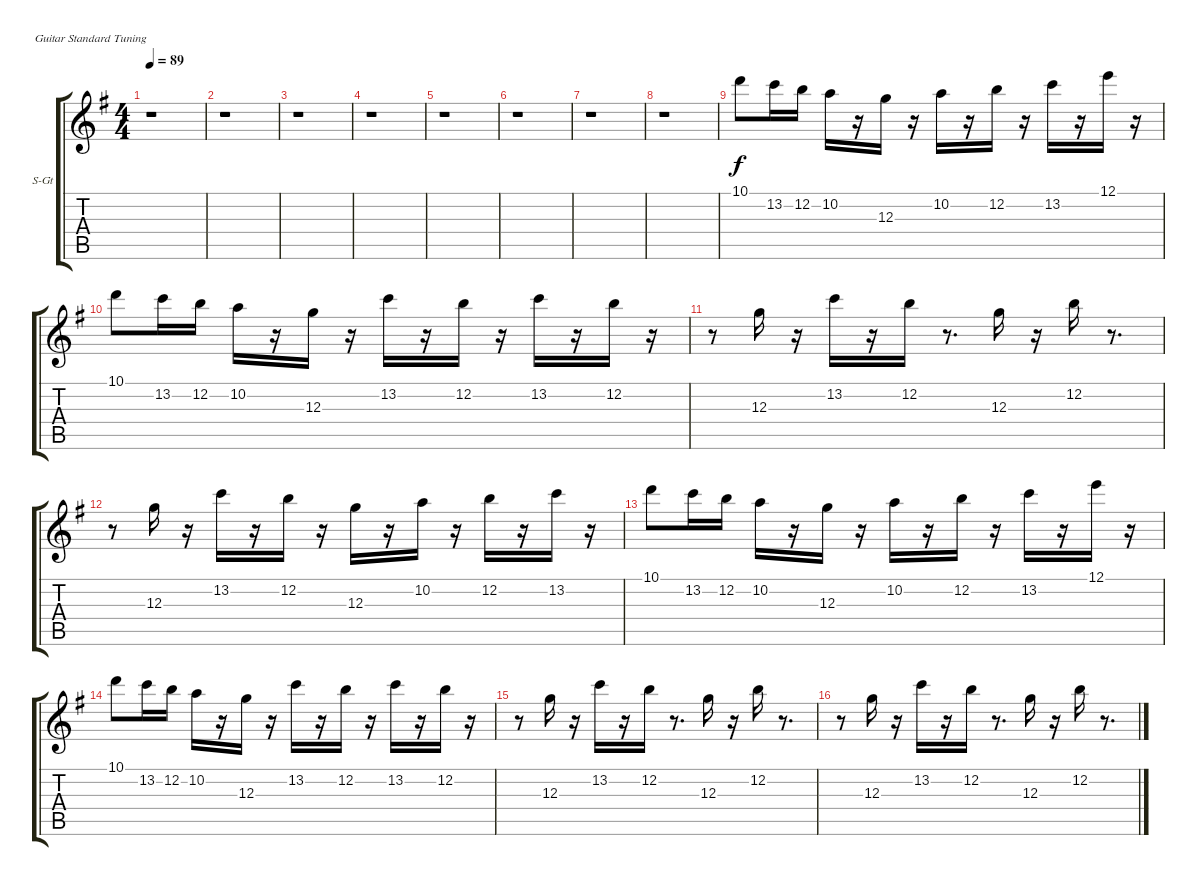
\bracketExtendMode groupsimilarinstruments
\firstSystemTrackNameOrientation horizontal
\otherSystemsTrackNameOrientation horizontal
\track ("Violin" "S-Gt") {instrument cello}
\staff {score tabs}
\tuning (E4 B3 G3 D3 A2 E2)
\displaytranspose 12
\ts (4 4)
\tempo 89
\clef g2
\scale
0.333333
\ks eminor
r.1{dy f} |
\scale
0.333333 r.1 |
\scale
0.333333 r.1 |
\scale
0.333333 r.1 |
\scale
0.333333 r.1 |
\scale
0.333333 r.1 |
\scale
0.170799 r.1 |
\scale
0.170799 r.1 |
\scale
0.658402 10.1.8 13.2.16 12.2.16 10.2.16 r.16 12.3.16 r.16 10.2.16 r.16 12.2.16 r.16 13.2.16 r.16 12.1.16 r.16 |
\scale
0.350954 10.1.8 13.2.16 12.2.16 10.2.16 r.16 12.3.16 r.16 13.2.16 r.16 12.2.16 r.16 13.2.16 r.16 12.2.16 r.16 |
\scale
0.298091 r.8 12.3.16 r.16 13.2.16 r.16 12.2.16 r.8{d} 12.3.16 r.16 12.2.16 r.8{d} |
\scale
0.350954 r.8 12.3.16 r.16 13.2.16 r.16 12.2.16 r.16 12.3.16 r.16 10.2.16 r.16 12.2.16 r.16 13.2.16 r.16 |
\scale
0.350954 10.1.8 13.2.16 12.2.16 10.2.16 r.16 12.3.16 r.16 10.2.16 r.16 12.2.16 r.16 13.2.16 r.16 12.1.16 r.16 |
\scale
0.350954 10.1.8 13.2.16 12.2.16 10.2.16 r.16 12.3.16 r.16 13.2.16 r.16 12.2.16 r.16 13.2.16 r.16 12.2.16 r.16 |
\scale
0.298091 r.8 12.3.16 r.16 13.2.16 r.16 12.2.16 r.8{d} 12.3.16 r.16 12.2.16 r.8{d} |
\scale
0.298091 r.8 12.3.16 r.16 13.2.16 r.16 12.2.16 r.8{d} 12.3.16 r.16 12.2.16 r.8{d}
